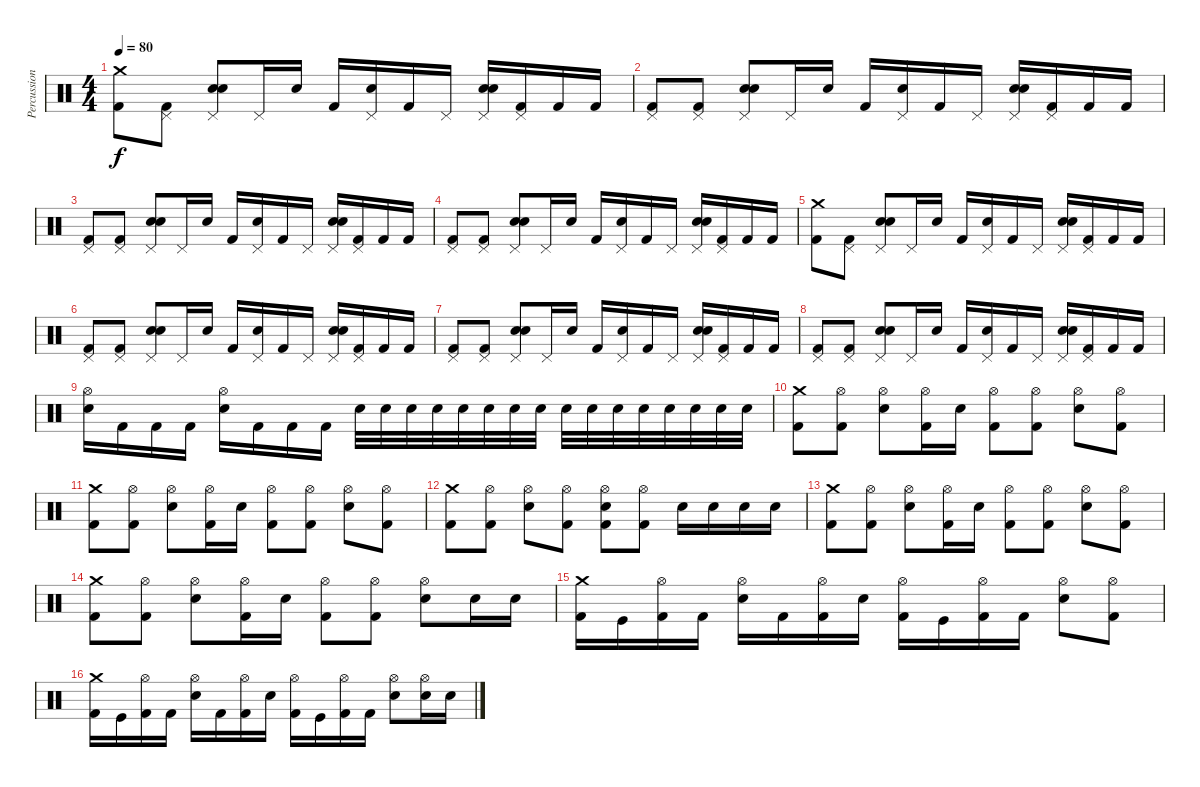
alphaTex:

\track ("Percussions" "Percussion") {instrument percussion}
\staff {score}
\articulation defaults
\ts (4 4)
\tempo 80
\clef neutral
\ks c
("Crash medium (hit)" "Kick (hit) 2").8{dy f} ("Pedal Hi-Hat (hit)" "Kick (hit) 2").8 ("Pedal Hi-Hat (hit)" "Snare (hit) 2" "Snare (hit) 2").8 "Pedal Hi-Hat (hit)".16 "Snare (hit) 2".16 "Kick (hit) 2".16 ("Pedal Hi-Hat (hit)" "Snare (hit) 2").16 "Kick (hit) 2".16 "Pedal Hi-Hat (hit)".16 ("Pedal Hi-Hat (hit)" "Snare (hit) 2" "Snare (hit) 2").16 ("Pedal Hi-Hat (hit)" "Kick (hit) 2").16 "Kick (hit) 2".16 "Kick (hit) 2".16 |
("Pedal Hi-Hat (hit)" "Kick (hit) 2").8 ("Pedal Hi-Hat (hit)" "Kick (hit) 2").8 ("Pedal Hi-Hat (hit)" "Snare (hit) 2" "Snare (hit) 2").8 "Pedal Hi-Hat (hit)".16 "Snare (hit) 2".16 "Kick (hit) 2".16 ("Pedal Hi-Hat (hit)" "Snare (hit) 2").16 "Kick (hit) 2".16 "Pedal Hi-Hat (hit)".16 ("Pedal Hi-Hat (hit)" "Snare (hit) 2" "Snare (hit) 2").16 ("Pedal Hi-Hat (hit)" "Kick (hit) 2").16 "Kick (hit) 2".16 "Kick (hit) 2".16 |
("Pedal Hi-Hat (hit)" "Kick (hit) 2").8 ("Pedal Hi-Hat (hit)" "Kick (hit) 2").8 ("Pedal Hi-Hat (hit)" "Snare (hit) 2" "Snare (hit) 2").8 "Pedal Hi-Hat (hit)".16 "Snare (hit) 2".16 "Kick (hit) 2".16 ("Pedal Hi-Hat (hit)" "Snare (hit) 2").16 "Kick (hit) 2".16 "Pedal Hi-Hat (hit)".16 ("Pedal Hi-Hat (hit)" "Snare (hit) 2" "Snare (hit) 2").16 ("Pedal Hi-Hat (hit)" "Kick (hit) 2").16 "Kick (hit) 2".16 "Kick (hit) 2".16 |
("Pedal Hi-Hat (hit)" "Kick (hit) 2").8 ("Pedal Hi-Hat (hit)" "Kick (hit) 2").8 ("Pedal Hi-Hat (hit)" "Snare (hit) 2" "Snare (hit) 2").8 "Pedal Hi-Hat (hit)".16 "Snare (hit) 2".16 "Kick (hit) 2".16 ("Pedal Hi-Hat (hit)" "Snare (hit) 2").16 "Kick (hit) 2".16 "Pedal Hi-Hat (hit)".16 ("Pedal Hi-Hat (hit)" "Snare (hit) 2" "Snare (hit) 2").16 ("Pedal Hi-Hat (hit)" "Kick (hit) 2").16 "Kick (hit) 2".16 "Kick (hit) 2".16 |
("Crash medium (hit)" "Kick (hit) 2").8 ("Pedal Hi-Hat (hit)" "Kick (hit) 2").8 ("Pedal Hi-Hat (hit)" "Snare (hit) 2" "Snare (hit) 2").8 "Pedal Hi-Hat (hit)".16 "Snare (hit) 2".16 "Kick (hit) 2".16 ("Pedal Hi-Hat (hit)" "Snare (hit) 2").16 "Kick (hit) 2".16 "Pedal Hi-Hat (hit)".16 ("Pedal Hi-Hat (hit)" "Snare (hit) 2" "Snare (hit) 2").16 ("Pedal Hi-Hat (hit)" "Kick (hit) 2").16 "Kick (hit) 2".16 "Kick (hit) 2".16 |
("Pedal Hi-Hat (hit)" "Kick (hit) 2").8 ("Pedal Hi-Hat (hit)" "Kick (hit) 2").8 ("Pedal Hi-Hat (hit)" "Snare (hit) 2" "Snare (hit) 2").8 "Pedal Hi-Hat (hit)".16 "Snare (hit) 2".16 "Kick (hit) 2".16 ("Pedal Hi-Hat (hit)" "Snare (hit) 2").16 "Kick (hit) 2".16 "Pedal Hi-Hat (hit)".16 ("Pedal Hi-Hat (hit)" "Snare (hit) 2" "Snare (hit) 2").16 ("Pedal Hi-Hat (hit)" "Kick (hit) 2").16 "Kick (hit) 2".16 "Kick (hit) 2".16 |
("Pedal Hi-Hat (hit)" "Kick (hit) 2").8 ("Pedal Hi-Hat (hit)" "Kick (hit) 2").8 ("Pedal Hi-Hat (hit)" "Snare (hit) 2" "Snare (hit) 2").8 "Pedal Hi-Hat (hit)".16 "Snare (hit) 2".16 "Kick (hit) 2".16 ("Pedal Hi-Hat (hit)" "Snare (hit) 2").16 "Kick (hit) 2".16 "Pedal Hi-Hat (hit)".16 ("Pedal Hi-Hat (hit)" "Snare (hit) 2" "Snare (hit) 2").16 ("Pedal Hi-Hat (hit)" "Kick (hit) 2").16 "Kick (hit) 2".16 "Kick (hit) 2".16 |
("Pedal Hi-Hat (hit)" "Kick (hit) 2").8 ("Pedal Hi-Hat (hit)" "Kick (hit) 2").8 ("Pedal Hi-Hat (hit)" "Snare (hit) 2" "Snare (hit) 2").8 "Pedal Hi-Hat (hit)".16 "Snare (hit) 2".16 "Kick (hit) 2".16 ("Pedal Hi-Hat (hit)" "Snare (hit) 2").16 "Kick (hit) 2".16 "Pedal Hi-Hat (hit)".16 ("Pedal Hi-Hat (hit)" "Snare (hit) 2" "Snare (hit) 2").16 ("Pedal Hi-Hat (hit)" "Kick (hit) 2").16 "Kick (hit) 2".16 "Kick (hit) 2".16 |
("Hi-Hat (open)" "Snare (hit) 2").16 "Kick (hit) 2".16 "Kick (hit) 2".16 "Kick (hit) 2".16 ("Hi-Hat (open)" "Snare (hit) 2").16 "Kick (hit) 2".16 "Kick (hit) 2".16 "Kick (hit) 2".16 "Snare (hit) 2".32 "Snare (hit) 2".32 "Snare (hit) 2".32 "Snare (hit) 2".32 "Snare (hit) 2".32 "Snare (hit) 2".32 "Snare (hit) 2".32 "Snare (hit) 2".32 "Snare (hit) 2".32 "Snare (hit) 2".32 "Snare (hit) 2".32 "Snare (hit) 2".32 "Snare (hit) 2".32 "Snare (hit) 2".32 "Snare (hit) 2".32 "Snare (hit) 2".32 |
("Crash medium (hit)" "Kick (hit) 2").8 ("Hi-Hat (open)" "Kick (hit) 2").8 ("Hi-Hat (open)" "Snare (hit) 2").8 ("Hi-Hat (open)" "Kick (hit) 2").16 "Snare (hit) 2".16 ("Hi-Hat (open)" "Kick (hit) 2").8 ("Hi-Hat (open)" "Kick (hit) 2").8 ("Hi-Hat (open)" "Snare (hit) 2").8 ("Hi-Hat (open)" "Kick (hit) 2").8 |
("Crash medium (hit)" "Kick (hit) 2").8 ("Hi-Hat (open)" "Kick (hit) 2").8 ("Hi-Hat (open)" "Snare (hit) 2").8 ("Hi-Hat (open)" "Kick (hit) 2").16 "Snare (hit) 2".16 ("Hi-Hat (open)" "Kick (hit) 2").8 ("Hi-Hat (open)" "Kick (hit) 2").8 ("Hi-Hat (open)" "Snare (hit) 2").8 ("Hi-Hat (open)" "Kick (hit) 2").8 |
("Crash medium (hit)" "Kick (hit) 2").8 ("Hi-Hat (open)" "Kick (hit) 2").8 ("Hi-Hat (open)" "Snare (hit) 2").8 ("Hi-Hat (open)" "Kick (hit) 2").8 ("Hi-Hat (open)" "Snare (hit) 2" "Kick (hit) 2").8 ("Hi-Hat (open)" "Kick (hit) 2").8 "Snare (hit) 2".16 "Snare (hit) 2".16 "Snare (hit) 2".16 "Snare (hit) 2".16 |
("Crash medium (hit)" "Kick (hit) 2").8 ("Hi-Hat (open)" "Kick (hit) 2").8 ("Hi-Hat (open)" "Snare (hit) 2").8 ("Hi-Hat (open)" "Kick (hit) 2").16 "Snare (hit) 2".16 ("Hi-Hat (open)" "Kick (hit) 2").8 ("Hi-Hat (open)" "Kick (hit) 2").8 ("Hi-Hat (open)" "Snare (hit) 2").8 ("Hi-Hat (open)" "Kick (hit) 2").8 |
("Crash medium (hit)" "Kick (hit) 2").8 ("Hi-Hat (open)" "Kick (hit) 2").8 ("Hi-Hat (open)" "Snare (hit) 2").8 ("Hi-Hat (open)" "Kick (hit) 2").16 "Snare (hit) 2".16 ("Hi-Hat (open)" "Kick (hit) 2").8 ("Hi-Hat (open)" "Kick (hit) 2").8 ("Hi-Hat (open)" "Snare (hit) 2").8 "Snare (hit) 2".16 "Snare (hit) 2".16 |
("Crash medium (hit)" "Kick (hit) 2").16 "Kick (hit)".16 ("Hi-Hat (open)" "Kick (hit) 2").16 "Kick (hit) 2".16 ("Hi-Hat (open)" "Snare (hit) 2").16 "Kick (hit) 2".16 ("Hi-Hat (open)" "Kick (hit) 2").16 "Snare (hit) 2".16 ("Hi-Hat (open)" "Kick (hit) 2").16 "Kick (hit)".16 ("Hi-Hat (open)" "Kick (hit) 2").16 "Kick (hit) 2".16 ("Hi-Hat (open)" "Snare (hit) 2").8 ("Hi-Hat (open)" "Kick (hit) 2").8 |
("Crash medium (hit)" "Kick (hit) 2").16 "Kick (hit)".16 ("Hi-Hat (open)" "Kick (hit) 2").16 "Kick (hit) 2".16 ("Hi-Hat (open)" "Snare (hit) 2").16 "Kick (hit) 2".16 ("Hi-Hat (open)" "Kick (hit) 2").16 "Snare (hit) 2".16 ("Hi-Hat (open)" "Kick (hit) 2").16 "Kick (hit)".16 ("Hi-Hat (open)" "Kick (hit) 2").16 "Kick (hit) 2".16 ("Hi-Hat (open)" "Snare (hit) 2").8 ("Hi-Hat (open)" "Snare (hit) 2").16 "Snare (hit) 2".16
